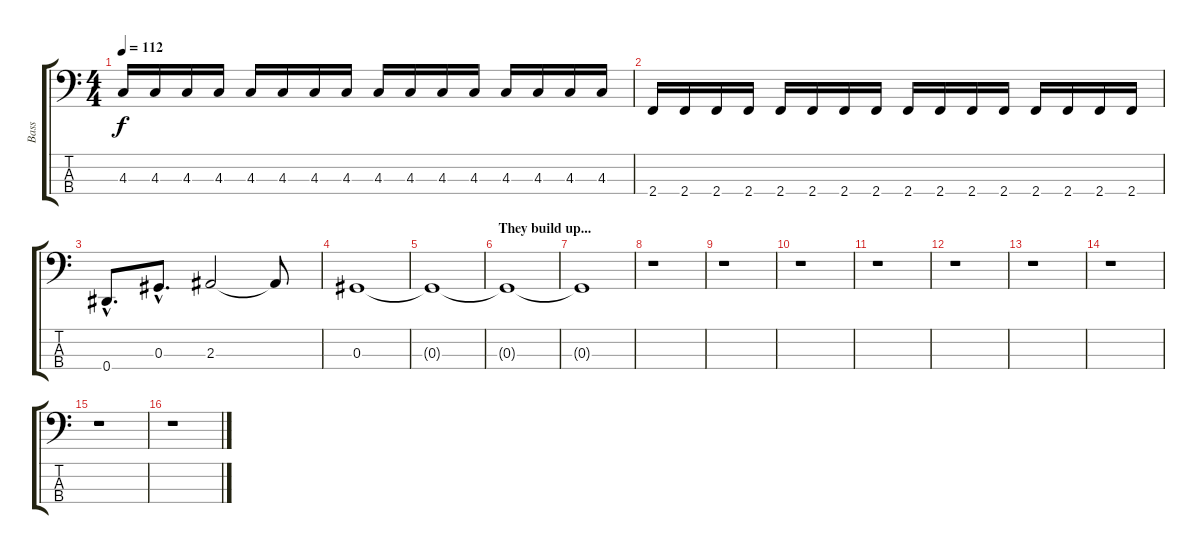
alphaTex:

\track ("Bass" "Bass") {instrument electricbassfinger}
\staff {score tabs}
\tuning (Gb2 Db2 Ab1 Eb1) {hide}
\ts (4 4)
\tempo 112
\clef f4
\ks c
4.3.16{dy f} 4.3.16 4.3.16 4.3.16 4.3.16 4.3.16 4.3.16 4.3.16 4.3.16 4.3.16 4.3.16 4.3.16 4.3.16 4.3.16 4.3.16 4.3.16 |
2.4.16 2.4.16 2.4.16 2.4.16 2.4.16 2.4.16 2.4.16 2.4.16 2.4.16 2.4.16 2.4.16 2.4.16 2.4.16 2.4.16 2.4.16 2.4.16 |
0.4{hac}.8{d} 0.3{hac}.8{d} 2.3.2 2.3{t}.8 |
0.3.1 |
0.3{t}.1 |
\section ("" "They build up...")
0.3{t}.1 |
0.3{t}.1 |
r.1 |
r.1 |
r.1 |
r.1 |
r.1 |
r.1 |
r.1 |
r.1 |
r.1
